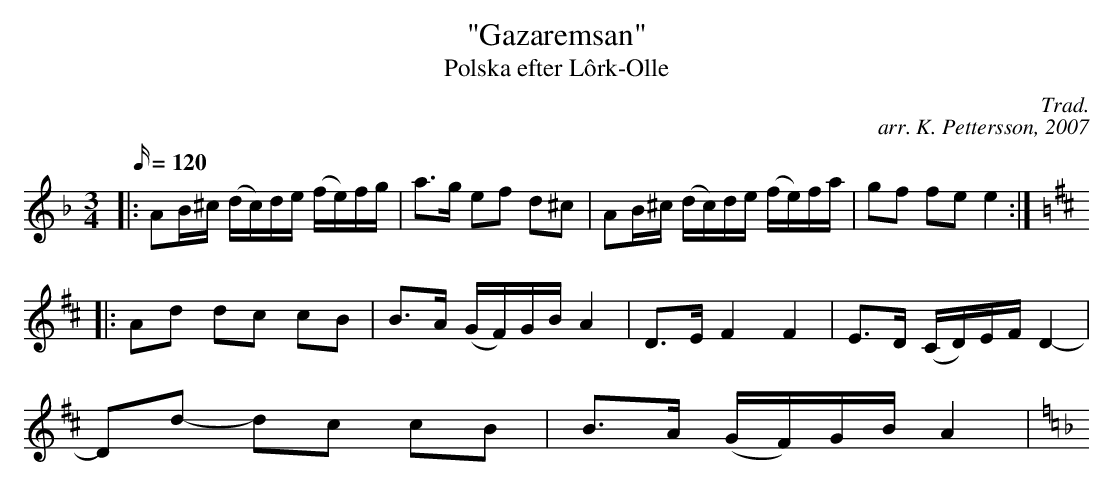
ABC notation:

X:1
T: "Gazaremsan"
T: Polska efter Lôrk-Olle
C: Trad.
C: arr. K. Pettersson, 2007
M: 3/4
L: 1/16
Q: 120
K: Dm
V: 1
|: A2B^c (dc)de (fe)fg | a3g e2f2 d2^c2 | A2B^c (dc)de (fe)fa | g2f2 f2e2 e4 :|
K: D
|: A2d2 d2c2 c2B2 | B3A (GF)GB A4 | D3E F4 F4 | E3D (CD)EF D4- |
D2d2- d2c2 c2B2 | B3A (GF)GB A4 |
K:Dm A2Bc (dc)de (=fe)fg | a2c2 d8 :|
